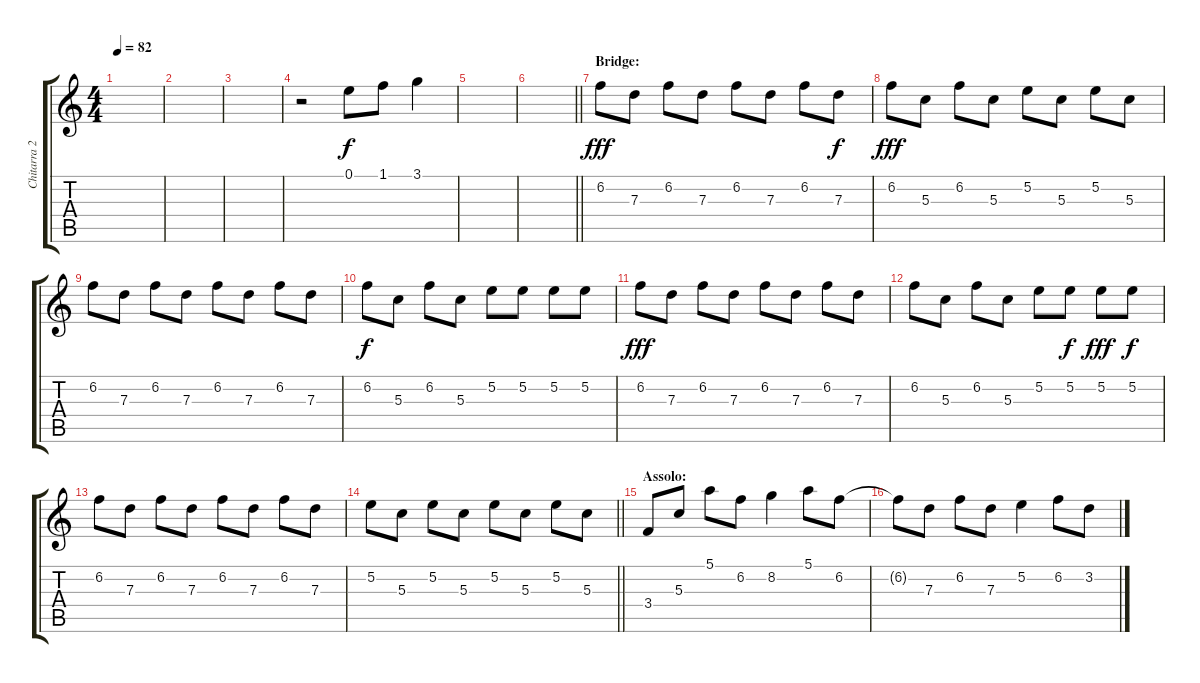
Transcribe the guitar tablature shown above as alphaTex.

\track ("Chitarra 2" "Chitarra 2") {instrument overdrivenguitar}
\staff {score tabs}
\tuning (E4 B3 G3 D3 A2 E2) {hide}
\ts (4 4)
\tempo 82
\clef g2
\ks c
|
|
|
r.2 0.1.8 1.1.8 3.1.4 |
|
\barLineRight lightlight
|
\section ("" "Bridge:")
6.2.8{dy fff volume 12} 7.3.8 6.2.8 7.3.8 6.2.8 7.3.8 6.2.8 7.3.8{dy f} |
6.2.8{dy fff} 5.3.8 6.2.8 5.3.8 5.2.8 5.3.8 5.2.8 5.3.8 |
6.2.8 7.3.8 6.2.8 7.3.8 6.2.8 7.3.8 6.2.8 7.3.8 |
6.2.8{dy f} 5.3.8 6.2.8 5.3.8 5.2.8 5.2.8 5.2.8 5.2.8 |
6.2.8{dy fff} 7.3.8 6.2.8 7.3.8 6.2.8 7.3.8 6.2.8 7.3.8 |
6.2.8 5.3.8 6.2.8 5.3.8 5.2.8 5.2.8{dy f} 5.2.8{dy fff} 5.2.8{dy f} |
6.2.8 7.3.8 6.2.8 7.3.8 6.2.8 7.3.8 6.2.8 7.3.8 |
\barLineRight lightlight
5.2.8 5.3.8 5.2.8 5.3.8 5.2.8 5.3.8 5.2.8 5.3.8 |
\section ("" "Assolo:")
3.4.8{volume 15} 5.3.8 5.1.8 6.2.8 8.2.4 5.1.8 6.2.8 |
6.2{t}.8 7.3.8 6.2.8 7.3.8 5.2.4 6.2.8 3.2.8
